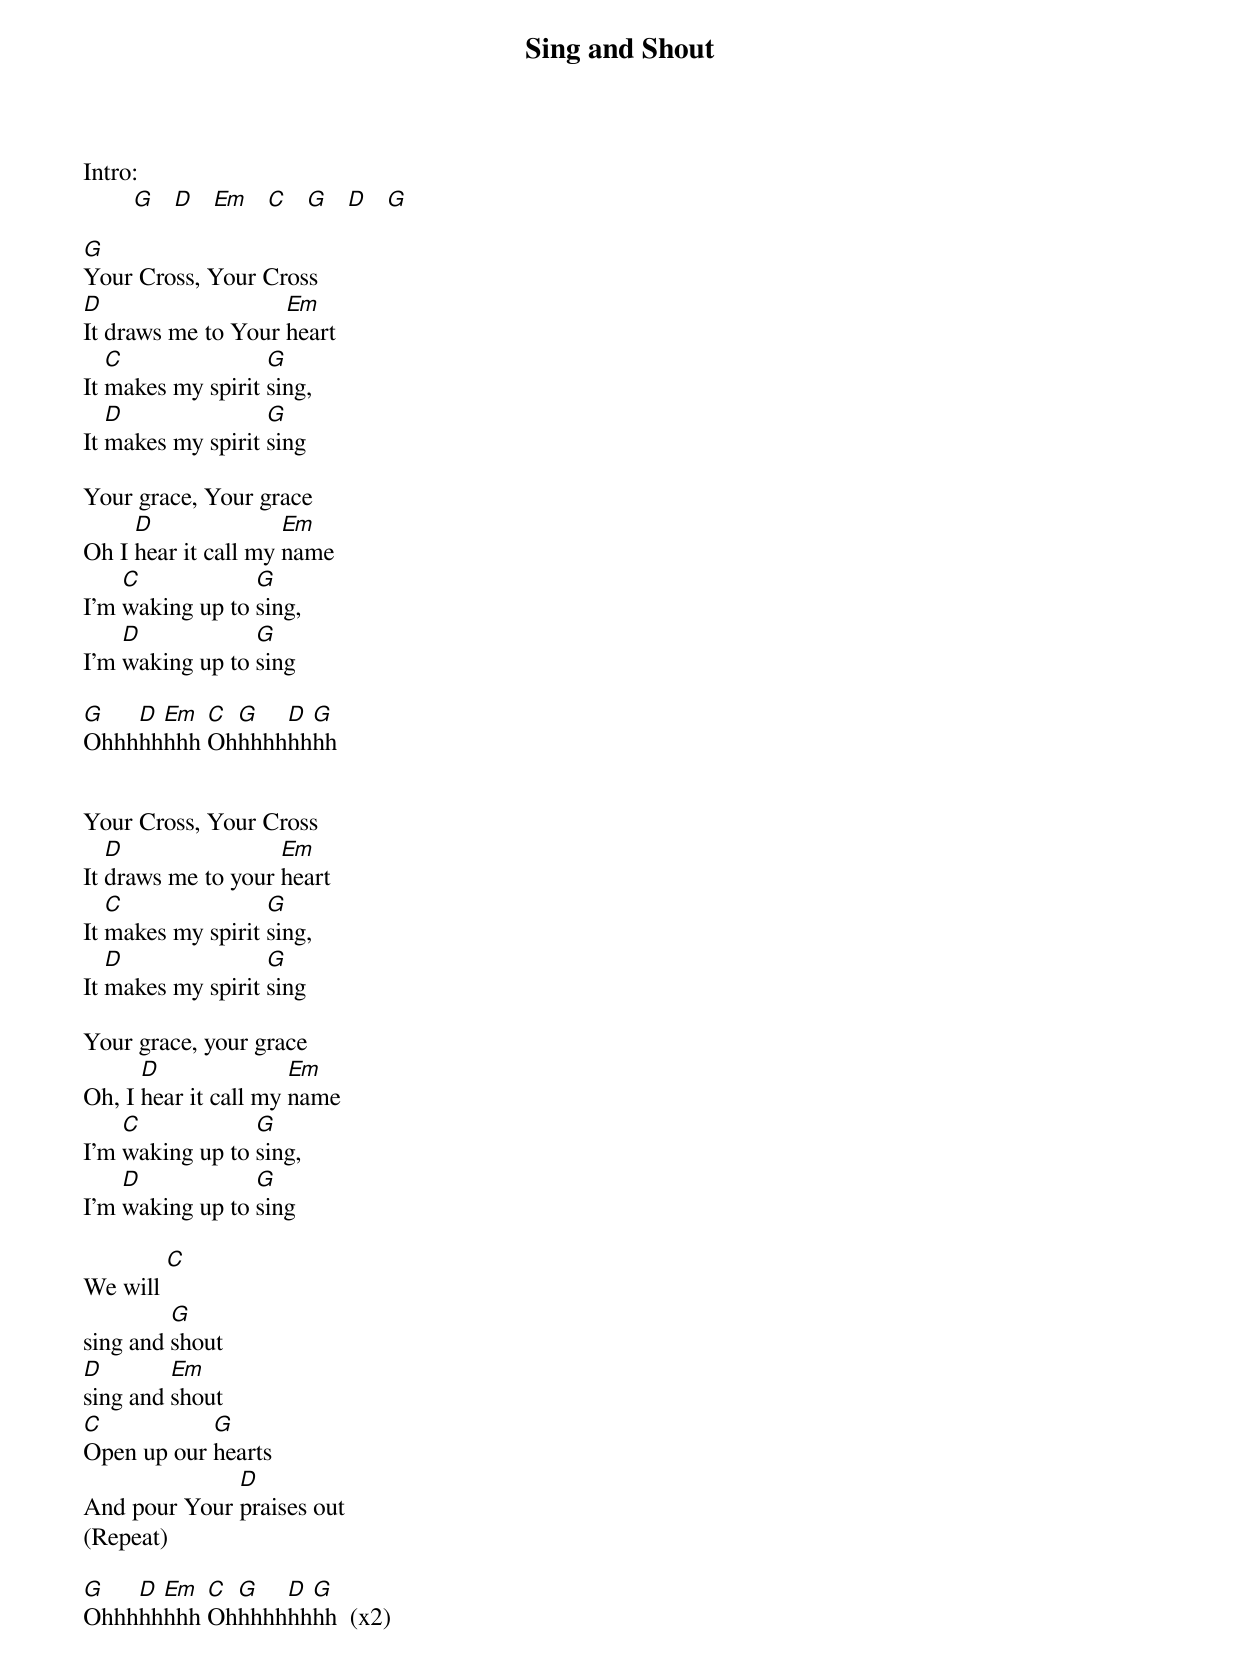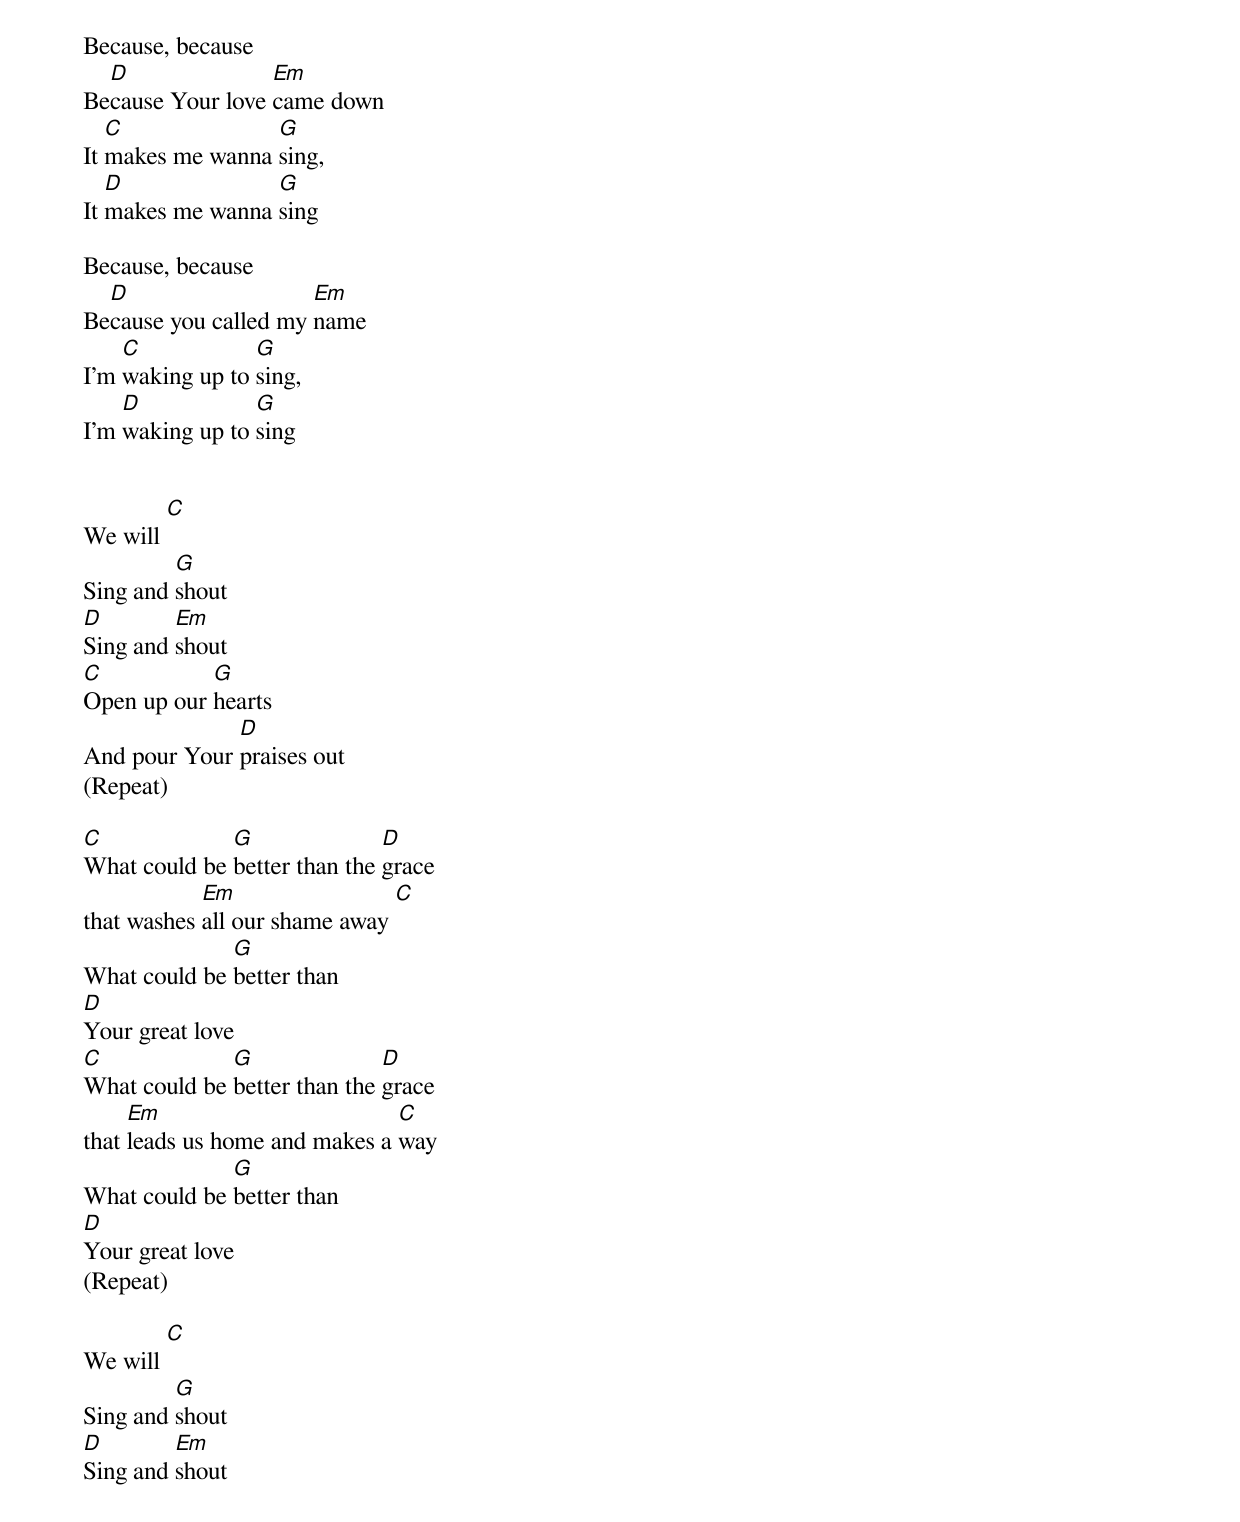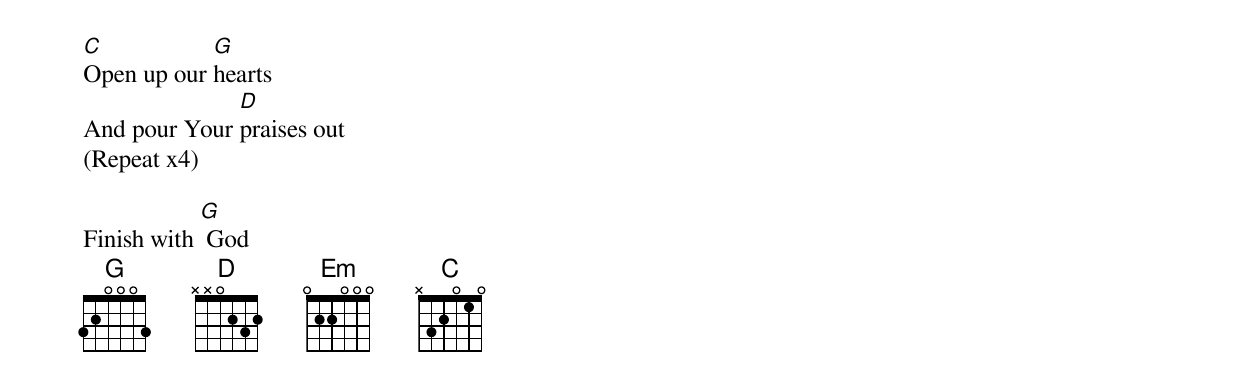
{t:Sing and Shout}


Intro:
        [G]   [D]   [Em]   [C]   [G]   [D]   [G]

[G]Your Cross, Your Cross
[D]It draws me to Your [Em]heart
It [C]makes my spirit [G]sing,
It [D]makes my spirit [G]sing

Your grace, Your grace
Oh I [D]hear it call my [Em]name
I'm [C]waking up to [G]sing,
I'm [D]waking up to [G]sing

[G]Ohhh[D]hh[Em]hhh [C]Oh[G]hhhh[D]hh[G]hh


Your Cross, Your Cross
It [D]draws me to your [Em]heart
It [C]makes my spirit [G]sing,
It [D]makes my spirit [G]sing

Your grace, your grace
Oh, I [D]hear it call my [Em]name
I'm [C]waking up to [G]sing,
I'm [D]waking up to [G]sing

We will [C]
sing and [G]shout
[D]sing and [Em]shout
[C]Open up our [G]hearts
And pour Your [D]praises out
(Repeat)

[G]Ohhh[D]hh[Em]hhh [C]Oh[G]hhhh[D]hh[G]hh  (x2)


Because, because
Be[D]cause Your love [Em]came down
It [C]makes me wanna [G]sing,
It [D]makes me wanna [G]sing

Because, because
Be[D]cause you called my [Em]name
I'm [C]waking up to [G]sing,
I'm [D]waking up to [G]sing


We will [C]
Sing and [G]shout
[D]Sing and [Em]shout
[C]Open up our [G]hearts
And pour Your [D]praises out
(Repeat)

[C]What could be [G]better than the [D]grace
that washes [Em]all our shame away [C]
What could be [G]better than
[D]Your great love
[C]What could be [G]better than the [D]grace
that [Em]leads us home and makes a [C]way
What could be [G]better than
[D]Your great love
(Repeat)

We will [C]
Sing and [G]shout
[D]Sing and [Em]shout
[C]Open up our [G]hearts
And pour Your [D]praises out
(Repeat x4)

Finish with [G] God
